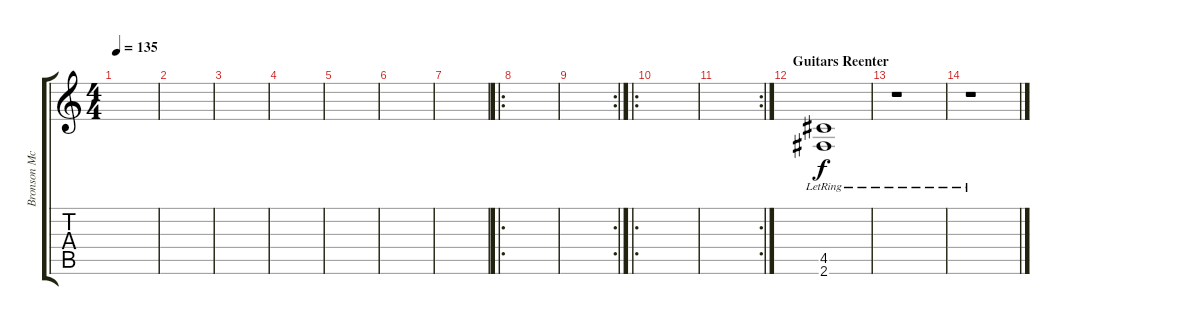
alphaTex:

\track ("Bronson McDowall (Guitar)" "Bronson Mc") {instrument distortionguitar}
\staff {score tabs}
\tuning (E4 B3 G3 D3 A2 E2) {hide}
\ts (4 4)
\tempo 135
\clef g2
\ks c
|
|
|
|
|
|
|
\ro
|
\rc 2
|
\ro
|
\rc 2
|
\section ("" "Guitars Reenter")
(4.5{lr} 2.6{lr}).1 |
r.1 |
r.1
